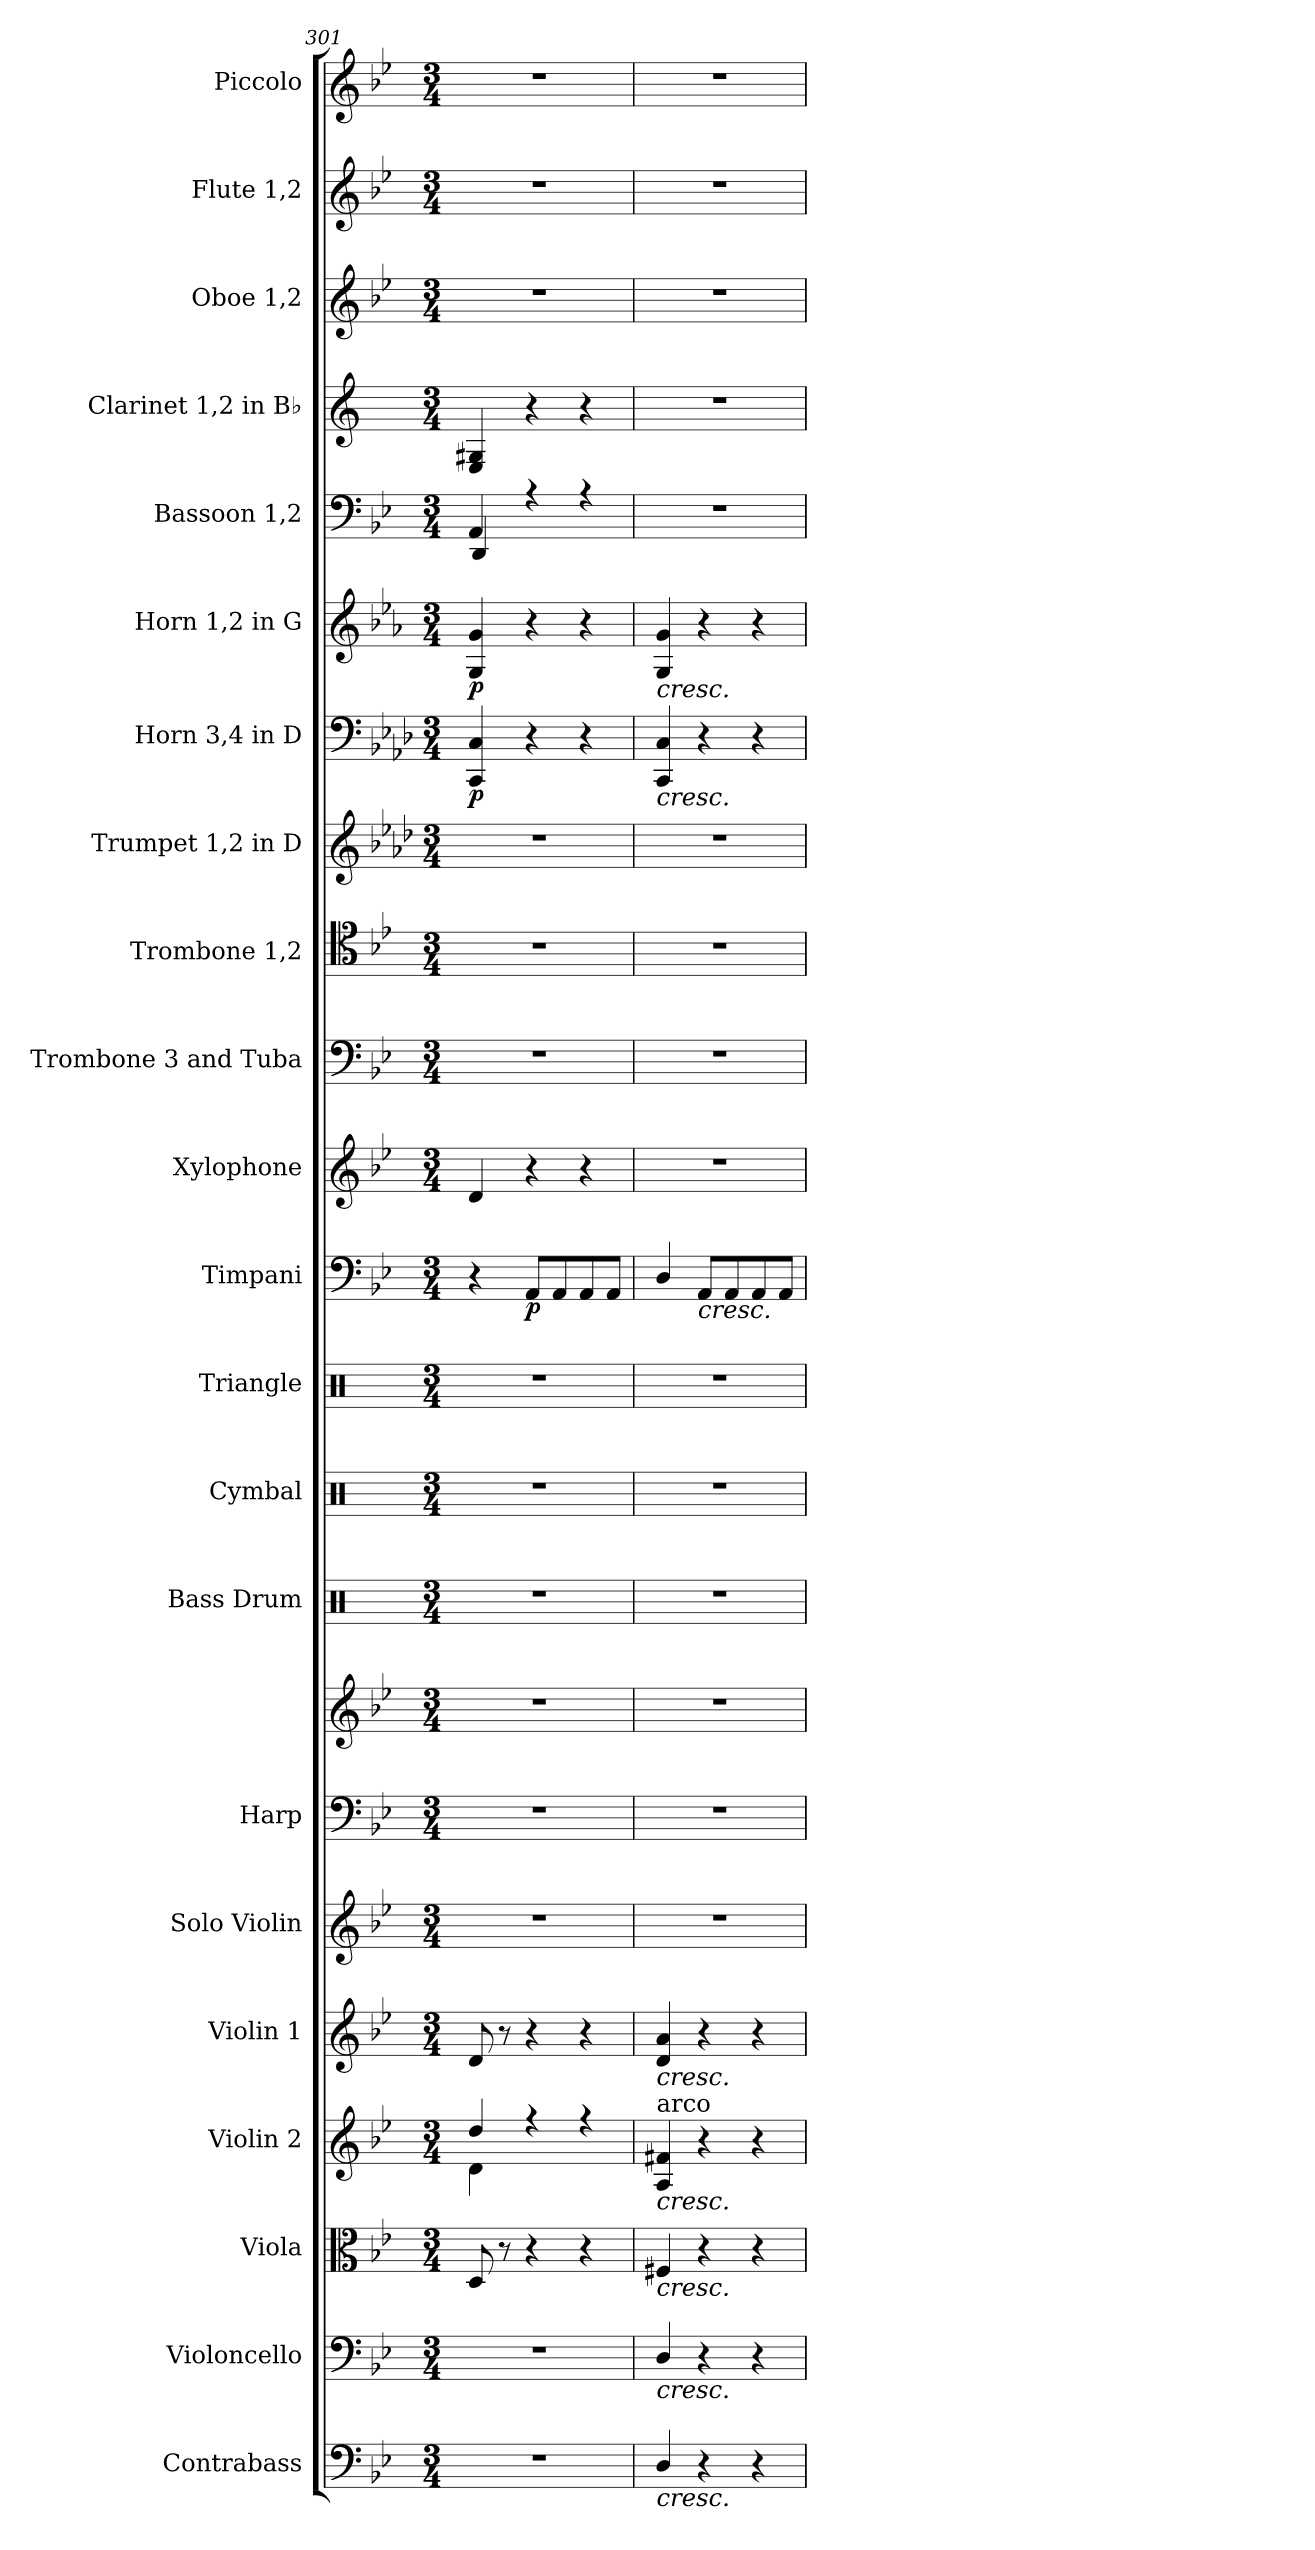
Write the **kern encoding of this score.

**kern	**kern	**kern	**kern	**kern	**kern	**kern	**kern	**kern	**kern	**kern	**kern	**dynam	**kern	**kern	**kern	**kern	**kern	**dynam	**kern	**dynam	**kern	**kern	**kern	**kern	**kern
*part22	*part21	*part20	*part19	*part18	*part17	*part16	*part16	*part15	*part14	*part13	*part12	*part12	*part11	*part10	*part9	*part8	*part7	*part7	*part6	*part6	*part5	*part4	*part3	*part2	*part1
*staff23	*staff22	*staff21	*staff20	*staff19	*staff18	*staff17	*staff16	*staff15	*staff14	*staff13	*staff12	*staff12	*staff11	*staff10	*staff9	*staff8	*staff7	*staff7	*staff6	*staff6	*staff5	*staff4	*staff3	*staff2	*staff1
*I"Contrabass	*I"Violoncello	*I"Viola	*I"Violin 2	*I"Violin 1	*I"Solo Violin	*I"Harp	*	*I"Bass Drum	*I"Cymbal	*I"Triangle	*I"Timpani	*	*I"Xylophone	*I"Trombone 3 and Tuba	*I"Trombone 1,2	*I"Trumpet 1,2 in D	*I"Horn 3,4 in D	*	*I"Horn 1,2 in G	*	*I"Bassoon 1,2	*I"Clarinet 1,2 in B♭	*I"Oboe 1,2	*I"Flute 1,2	*I"Piccolo
*I'Cb.	*I'Vc.	*I'Vla.	*I'Vln. 2	*I'Vln. 1	*I'Solo Vln.	*I'Hrp.	*	*I'B.D	*I'Cym.	*I'Trgl.	*I'Timp.	*	*I'Xyl.	*I'Tbn. 3 and Tba.	*I'Tbn. 1,2	*I'Tpt. 1,2 in D	*I'Hn. 3,4 in D	*	*I'Hn. 1,2 in G	*	*I'Bsn. 1,2	*I'Cl. 1,2 in B♭	*I'Ob. 1,2	*I'Fl. 1,2	*I'Picc.
!!LO:PB:g=z
*clefF4	*clefF4	*clefC3	*clefG2	*clefG2	*clefG2	*clefF4	*clefG2	*clefX	*clefX	*clefX	*clefF4	*	*clefG2	*clefF4	*clefC4	*clefG2	*clefF4	*	*clefG2	*	*clefF4	*clefG2	*clefG2	*clefG2	*clefG2
*ITrd7c12	*	*	*	*	*	*	*	*	*	*	*	*	*ITrd-7c-12	*	*	*ITrd-1c-2	*ITrd6c10	*	*ITrd3c5	*	*	*ITrd1c2	*	*	*ITrd-7c-12
*k[b-e-]	*k[b-e-]	*k[b-e-]	*k[b-e-]	*k[b-e-]	*k[b-e-]	*k[b-e-]	*k[b-e-]	*k[]	*k[]	*k[]	*k[b-e-]	*	*k[b-e-]	*k[b-e-]	*k[b-e-]	*k[b-e-]	*k[b-e-]	*	*k[b-e-]	*	*k[b-e-]	*k[b-e-]	*k[b-e-]	*k[b-e-]	*k[b-e-]
*M3/4	*M3/4	*M3/4	*M3/4	*M3/4	*M3/4	*M3/4	*M3/4	*M3/4	*M3/4	*M3/4	*M3/4	*	*M3/4	*M3/4	*M3/4	*M3/4	*M3/4	*	*M3/4	*	*M3/4	*M3/4	*M3/4	*M3/4	*M3/4
=301	=301	=301	=301	=301	=301	=301	=301	=301	=301	=301	=301	=301	=301	=301	=301	=301	=301	=301	=301	=301	=301	=301	=301	=301	=301
*	*	*	*^	*	*	*	*	*	*	*	*	*	*	*	*	*	*	*	*	*	*^	*	*	*	*
!	!	!	!	!	!	!	!	!	!	!	!	!	!	!	!	!	!	!	!LO:DY:b	!	!LO:DY:b	!	!	!	!	!	!
2.r	2.r	8D/	4dd/	4d\	8d/	2.r	2.r	2.r	2.r	2.r	2.r	4r	.	4dd/	2.r	2.r	2.r	4DDD/ 4DD/	p	4D/ 4d/	p	4AA/	4DD/	4D/ 4F#X/	2.r	2.r	2.r
.	.	8r	.	.	8r	.	.	.	.	.	.	.	.	.	.	.	.	.	.	.	.	.	.	.	.	.	.
!	!	!	!	!	!	!	!	!	!	!	!	!	!LO:DY:b	!	!	!	!	!	!	!	!	!	!	!	!	!	!
.	.	4r	2ryy	4rff	4r	.	.	.	.	.	.	8AA/L	p	4r	.	.	.	4r	.	4r	.	2ryy	4rA	4r	.	.	.
.	.	.	.	.	.	.	.	.	.	.	.	8AA/	.	.	.	.	.	.	.	.	.	.	.	.	.	.	.
.	.	4r	.	4rff	4r	.	.	.	.	.	.	8AA/	.	4r	.	.	.	4r	.	4r	.	.	4rA	4r	.	.	.
.	.	.	.	.	.	.	.	.	.	.	.	8AA/J	.	.	.	.	.	.	.	.	.	.	.	.	.	.	.
*	*	*	*v	*v	*	*	*	*	*	*	*	*	*	*	*	*	*	*	*	*	*	*v	*v	*	*	*	*
=302	=302	=302	=302	=302	=302	=302	=302	=302	=302	=302	=302	=302	=302	=302	=302	=302	=302	=302	=302	=302	=302	=302	=302	=302	=302
!	!	!	!	!	!	!	!	!	!	!	!	!	!	!	!	!	!	!	!LO:TX:b:i:t=cresc.	!	!	!	!	!	!
!	!	!	!	!	!	!	!	!	!	!	!	!	!	!	!	!	!LO:TX:b:i:t=cresc.	!	!	!	!	!	!	!	!
!	!	!	!	!LO:TX:b:i:t=cresc.	!	!	!	!	!	!	!	!	!	!	!	!	!	!	!	!	!	!	!	!	!
!	!	!	!LO:TX:a:t=arco	!	!	!	!	!	!	!	!	!	!	!	!	!	!	!	!	!	!	!	!	!	!
!	!	!	!LO:TX:b:i:t=cresc.	!	!	!	!	!	!	!	!	!	!	!	!	!	!	!	!	!	!	!	!	!	!
!	!	!LO:TX:b:i:t=cresc.	!	!	!	!	!	!	!	!	!	!	!	!	!	!	!	!	!	!	!	!	!	!	!
!	!LO:TX:b:i:t=cresc.	!	!	!	!	!	!	!	!	!	!	!	!	!	!	!	!	!	!	!	!	!	!	!	!
!LO:TX:b:i:t=cresc.	!	!	!	!	!	!	!	!	!	!	!	!	!	!	!	!	!	!	!	!	!	!	!	!	!
4DD/	4D/	4F#X/	4A/ 4f#X/	4d/ 4a/	2.r	2.r	2.r	2.r	2.r	2.r	4D/	.	2.r	2.r	2.r	2.r	4DDD/ 4DD/	.	4D/ 4d/	.	2.r	2.r	2.r	2.r	2.r
!	!	!	!	!	!	!	!	!	!	!	!LO:TX:b:i:t=cresc.	!	!	!	!	!	!	!	!	!	!	!	!	!	!
4r	4r	4r	4r	4r	.	.	.	.	.	.	8AA/L	.	.	.	.	.	4r	.	4r	.	.	.	.	.	.
.	.	.	.	.	.	.	.	.	.	.	8AA/	.	.	.	.	.	.	.	.	.	.	.	.	.	.
4r	4r	4r	4r	4r	.	.	.	.	.	.	8AA/	.	.	.	.	.	4r	.	4r	.	.	.	.	.	.
.	.	.	.	.	.	.	.	.	.	.	8AA/J	.	.	.	.	.	.	.	.	.	.	.	.	.	.
=	=	=	=	=	=	=	=	=	=	=	=	=	=	=	=	=	=	=	=	=	=	=	=	=	=
*-	*-	*-	*-	*-	*-	*-	*-	*-	*-	*-	*-	*-	*-	*-	*-	*-	*-	*-	*-	*-	*-	*-	*-	*-	*-
